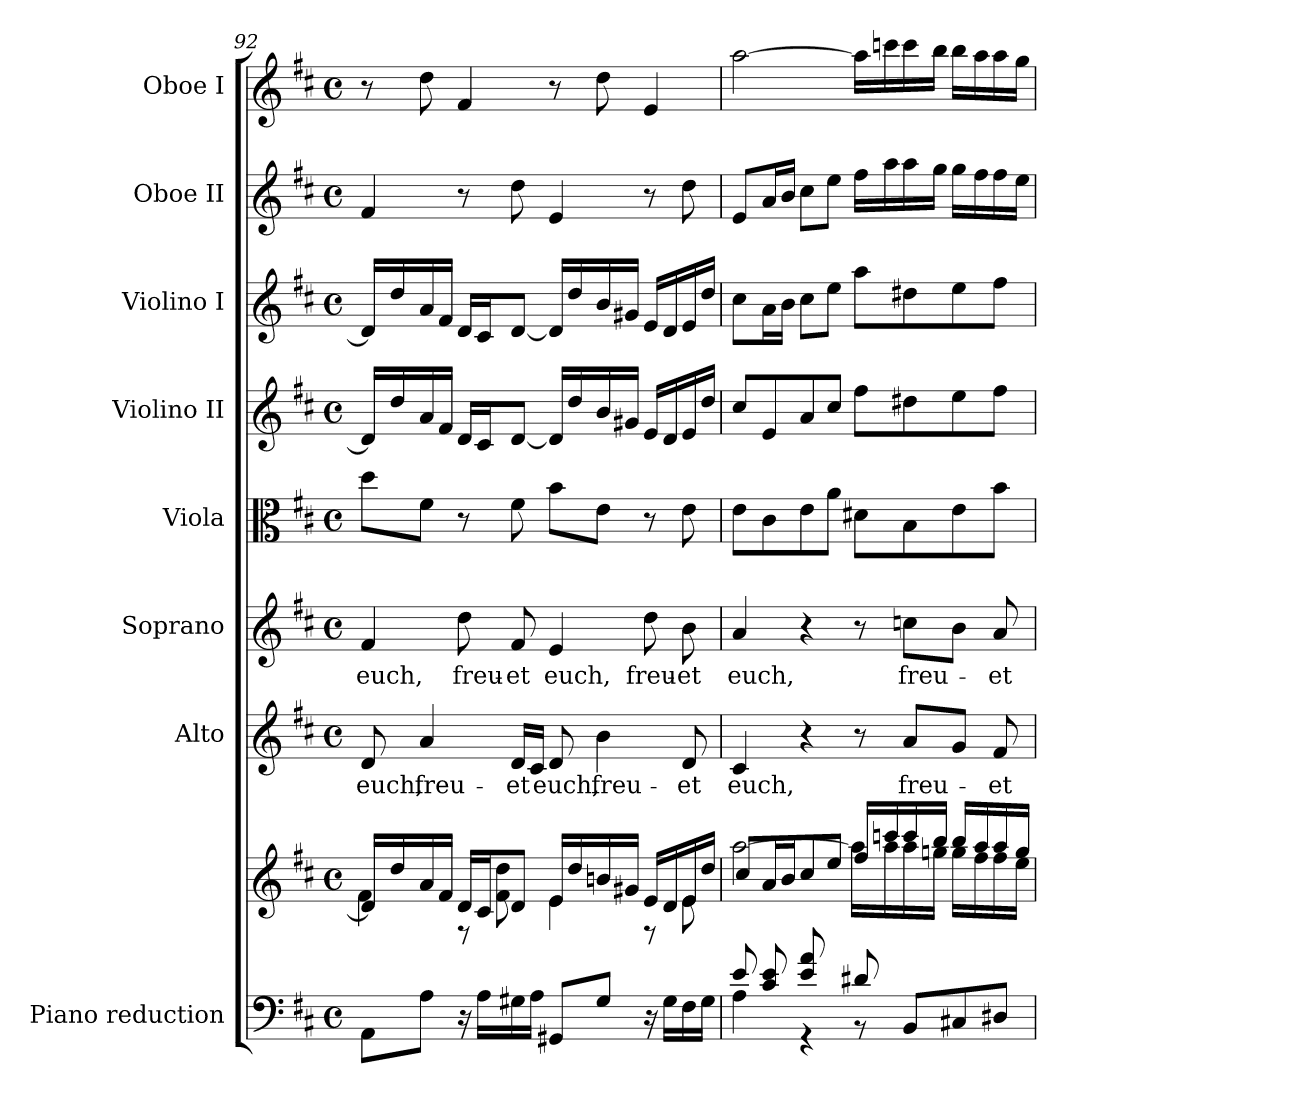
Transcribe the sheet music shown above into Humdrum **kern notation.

**kern	**kern	**kern	**text	**kern	**text	**kern	**kern	**kern	**kern	**kern
*part8	*part8	*part7	*part7	*part6	*part6	*part5	*part4	*part3	*part2	*part1
*staff9	*staff8	*staff7	*staff7	*staff6	*staff6	*staff5	*staff4	*staff3	*staff2	*staff1
*I"Piano reduction	*	*I"Alto	*	*I"Soprano	*	*I"Viola	*I"Violino II	*I"Violino I	*I"Oboe II	*I"Oboe I
*I'Pno	*	*	*	*	*	*I'Vla	*I'Vln	*I'Vln	*I'Ob	*I'Ob
!!LO:PB:g=z
*clefF4	*clefG2	*clefG2	*	*clefG2	*	*clefC3	*clefG2	*clefG2	*clefG2	*clefG2
*k[f#c#]	*k[f#c#]	*k[f#c#]	*	*k[f#c#]	*	*k[f#c#]	*k[f#c#]	*k[f#c#]	*k[f#c#]	*k[f#c#]
*M4/4	*M4/4	*M4/4	*	*M4/4	*	*M4/4	*M4/4	*M4/4	*M4/4	*M4/4
*met(c)	*met(c)	*met(c)	*	*met(c)	*	*met(c)	*met(c)	*met(c)	*met(c)	*met(c)
=92	=92	=92	=92	=92	=92	=92	=92	=92	=92	=92
*	*^	*	*	*	*	*	*	*	*	*
!	!	!	!	!LO:LY:b	!	!LO:LY:b	!	!	!	!	!
8AA\L	16d/LL]	4f#\	8d/	euch,	4f#/	euch,	8dd\L	16d/LL]	16d/LL]	4f#/	8r
.	16dd/	.	.	.	.	.	.	16dd/	16dd/	.	.
!	!	!	!	!LO:LY:b	!	!	!	!	!	!	!
8A\J	16a/	.	4a/	freu-	.	.	8f#\J	16a/	16a/	.	8dd\
.	16f#/JJ	.	.	.	.	.	.	16f#/JJ	16f#/JJ	.	.
!	!	!	!	!	!	!LO:LY:b	!	!	!	!	!
16r	16d/LL	8r	.	.	8dd\	freu-	8r	16d/LL	16d/LL	8r	4f#/
16A\LL	16c#/J	.	.	.	.	.	.	16c#/J	16c#/J	.	.
!	!	!	!	!LO:LY:b	!	!LO:LY:b	!	!	!	!	!
16G#X\	8d/J	8f#\ 8dd\	16d/LL	-et	8f#/	-et	8f#\	[8d/J	[8d/J	8dd\	.
16A\JJ	.	.	16c#/JJ	.	.	.	.	.	.	.	.
!	!	!	!	!LO:LY:b	!	!LO:LY:b	!	!	!	!	!
8GG#X/L	16e/LL	4e\	8d/	euch,	4e/	euch,	8b\L	16d/LL]	16d/LL]	4e/	8r
.	16dd/	.	.	.	.	.	.	16dd/	16dd/	.	.
!	!	!	!	!LO:LY:b	!	!	!	!	!	!	!
8G#/J	16bn/	.	4b\	freu-	.	.	8e\J	16b/	16b/	.	8dd\
.	16g#X/JJ	.	.	.	.	.	.	16g#X/JJ	16g#X/JJ	.	.
!	!	!	!	!	!	!LO:LY:b	!	!	!	!	!
16r	16e/LL	8r	.	.	8dd\	freu-	8r	16e/LL	16e/LL	8r	4e/
16G#\LL	16d/	.	.	.	.	.	.	16d/	16d/	.	.
!	!	!	!	!LO:LY:b	!	!LO:LY:b	!	!	!	!	!
16F#\	16e/	8e\	8d/	-et	8b\	-et	8e\	16e/	16e/	8dd\	.
16G#\JJ	16dd/JJ	.	.	.	.	.	.	16dd/JJ	16dd/JJ	.	.
=93	=93	=93	=93	=93	=93	=93	=93	=93	=93	=93	=93
*^	*	*^	*	*	*	*	*	*	*	*	*
!	!	!	!	!	!	!LO:LY:b	!	!LO:LY:b	!	!	!	!	!
8e/L	4A\	[2aa\	8cc#/L	4.ryy	4c#/	euch,	4a/	euch,	8e\L	8cc#/L	8cc#\L	8e/L	[2aa\
8c#/ 8e/	.	.	16a/L	.	.	.	.	.	8c#\	8e/	16a\L	16a/L	.
.	.	.	16b/J	.	.	.	.	.	.	.	16b\JJ	16b/JJ	.
8e/ 8a/	4r	.	8cc#/	.	4r	.	4r	.	8e\	8a/	8cc#\L	8cc#\L	.
8ryy	.	.	8ee/J	8a\ 8cc#\J	.	.	.	.	8a\J	8cc#/J	8ee\J	8ee\J	.
8d#X/L	8r	16ff#/LL	16aa\LL]	8ryy	8r	.	8r	.	8d#X\L	8ff#\L	8aa\L	16ff#\LL	16aa\LL]
.	.	16cccn/	16aa\	.	.	.	.	.	.	.	.	16aa\	16cccn\
!	!	!	!	!	!	!LO:LY:b	!	!LO:LY:b	!	!	!	!	!
4.ryy	8BB/L	16ccc/	16aa\	8dd#X\	8a/L	freu-	8ccn\L	freu-	8B\	8dd#X\	8dd#X\	16aa\	16ccc\
.	.	16bb/JJ	16ggn\JJ	.	.	.	.	.	.	.	.	16gg\JJ	16bb\JJ
.	8C#X/	16bb/LL	16gg\LL	8ee\	8g/J	.	8b\J	.	8e\	8ee\	8ee\	16gg\LL	16bb\LL
.	.	16aa/	16ff#\	.	.	.	.	.	.	.	.	16ff#\	16aa\
!	!	!	!	!	!	!LO:LY:b	!	!LO:LY:b	!	!	!	!	!
.	8D#X/J	16aa/	16ff#\	8b\J	8f#/	-et	8a/	-et	8b\J	8ff#\J	8ff#\J	16ff#\	16aa\
.	.	16gg/JJ	16ee\JJ	.	.	.	.	.	.	.	.	16ee\JJ	16gg\JJ
*v	*v	*	*	*	*	*	*	*	*	*	*	*	*
*	*v	*v	*v	*	*	*	*	*	*	*	*	*
=	=	=	=	=	=	=	=	=	=	=
*-	*-	*-	*-	*-	*-	*-	*-	*-	*-	*-
